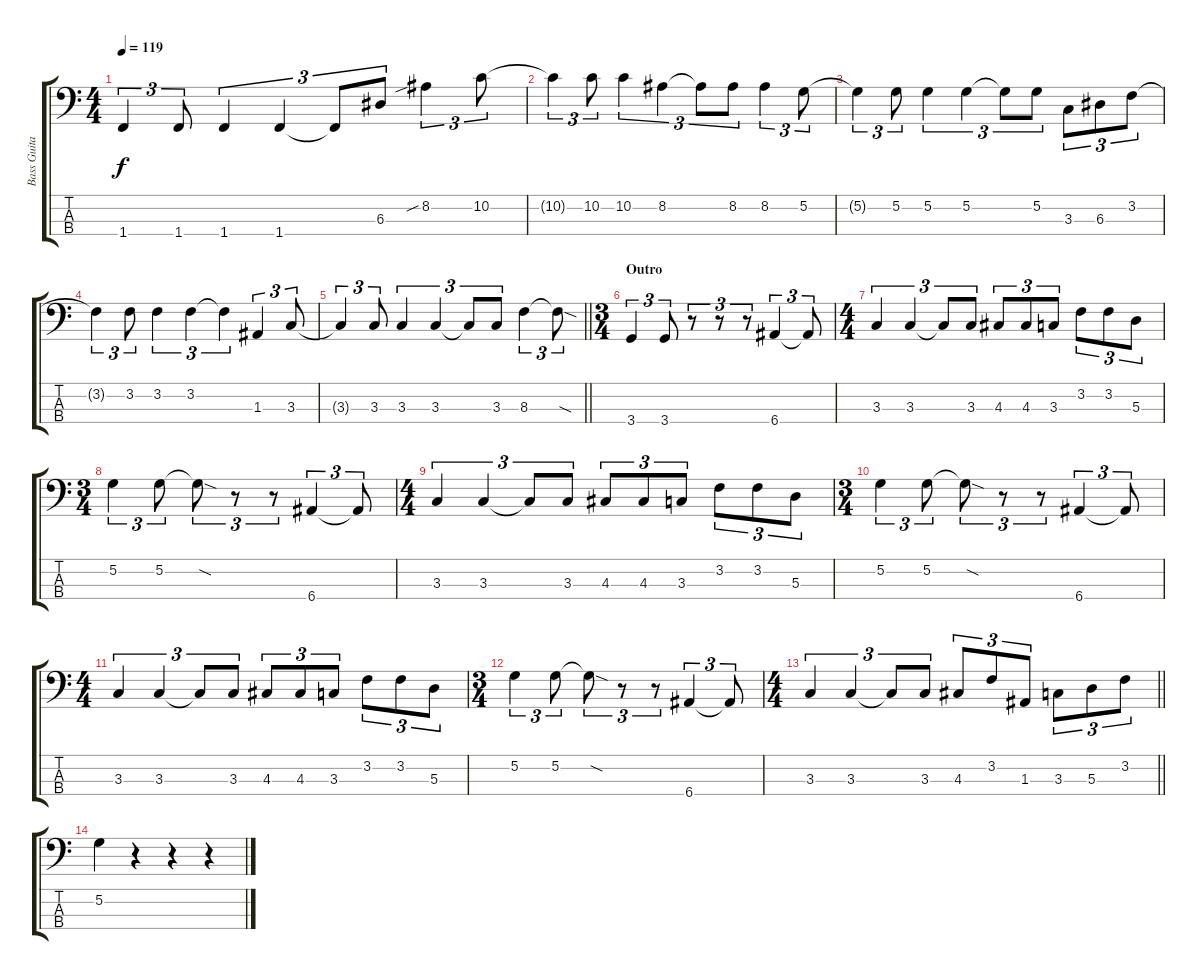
\track ("Bass Guitar" "Bass Guita") {instrument electricbassfinger}
\staff {score tabs}
\tuning (G2 D2 A1 E1) {hide}
\ts (4 4)
\tempo 119
\clef f4
\ks c
1.4.4{tu (3 2) dy f} 1.4.8{tu (3 2)} 1.4.4{tu (3 2)} 1.4.4{tu (3 2)} 1.4{t}.8{tu (3 2)} 6.3.8{tu (3 2)} 8.2{sib}.4{tu (3 2)} 10.2.8{tu (3 2)} |
10.2{t}.4{tu (3 2)} 10.2.8{tu (3 2)} 10.2.4{tu (3 2)} 8.2.4{tu (3 2)} 8.2{t}.8{tu (3 2)} 8.2.8{tu (3 2)} 8.2.4{tu (3 2)} 5.2.8{tu (3 2)} |
5.2{t}.4{tu (3 2)} 5.2.8{tu (3 2)} 5.2.4{tu (3 2)} 5.2.4{tu (3 2)} 5.2{t}.8{tu (3 2)} 5.2.8{tu (3 2)} 3.3.8{tu (3 2)} 6.3.8{tu (3 2)} 3.2.8{tu (3 2)} |
3.2{t}.4{tu (3 2)} 3.2.8{tu (3 2)} 3.2.4{tu (3 2)} 3.2.4{tu (3 2)} 3.2{t}.4{tu (3 2)} 1.3.4{tu (3 2)} 3.3.8{tu (3 2)} |
\barLineRight lightlight
3.3{t}.4{tu (3 2)} 3.3.8{tu (3 2)} 3.3.4{tu (3 2)} 3.3.4{tu (3 2)} 3.3{t}.8{tu (3 2)} 3.3.8{tu (3 2)} 8.3.4{tu (3 2)} 8.3{sod t}.8{tu (3 2)} |
\ts (3 4)
\section ("" "Outro")
3.4.4{tu (3 2)} 3.4.8{tu (3 2)} r.8{tu (3 2)} r.8{tu (3 2)} r.8{tu (3 2)} 6.4.4{tu (3 2)} 6.4{t}.8{tu (3 2)} |
\ts (4 4)
3.3.4{tu (3 2)} 3.3.4{tu (3 2)} 3.3{t}.8{tu (3 2)} 3.3.8{tu (3 2)} 4.3.8{tu (3 2)} 4.3.8{tu (3 2)} 3.3.8{tu (3 2)} 3.2.8{tu (3 2)} 3.2.8{tu (3 2)} 5.3.8{tu (3 2)} |
\ts (3 4)
5.2.4{tu (3 2)} 5.2.8{tu (3 2)} 5.2{sod t}.8{tu (3 2)} r.8{tu (3 2)} r.8{tu (3 2)} 6.4.4{tu (3 2)} 6.4{t}.8{tu (3 2)} |
\ts (4 4)
3.3.4{tu (3 2)} 3.3.4{tu (3 2)} 3.3{t}.8{tu (3 2)} 3.3.8{tu (3 2)} 4.3.8{tu (3 2)} 4.3.8{tu (3 2)} 3.3.8{tu (3 2)} 3.2.8{tu (3 2)} 3.2.8{tu (3 2)} 5.3.8{tu (3 2)} |
\ts (3 4)
5.2.4{tu (3 2)} 5.2.8{tu (3 2)} 5.2{sod t}.8{tu (3 2)} r.8{tu (3 2)} r.8{tu (3 2)} 6.4.4{tu (3 2)} 6.4{t}.8{tu (3 2)} |
\ts (4 4)
3.3.4{tu (3 2)} 3.3.4{tu (3 2)} 3.3{t}.8{tu (3 2)} 3.3.8{tu (3 2)} 4.3.8{tu (3 2)} 4.3.8{tu (3 2)} 3.3.8{tu (3 2)} 3.2.8{tu (3 2)} 3.2.8{tu (3 2)} 5.3.8{tu (3 2)} |
\ts (3 4)
5.2.4{tu (3 2)} 5.2.8{tu (3 2)} 5.2{sod t}.8{tu (3 2)} r.8{tu (3 2)} r.8{tu (3 2)} 6.4.4{tu (3 2)} 6.4{t}.8{tu (3 2)} |
\ts (4 4)
\barLineRight lightlight
3.3.4{tu (3 2)} 3.3.4{tu (3 2)} 3.3{t}.8{tu (3 2)} 3.3.8{tu (3 2)} 4.3.8{tu (3 2)} 3.2.8{tu (3 2)} 1.3.8{tu (3 2)} 3.3.8{tu (3 2)} 5.3.8{tu (3 2)} 3.2.8{tu (3 2)} |
5.2.4 r.4 r.4 r.4
